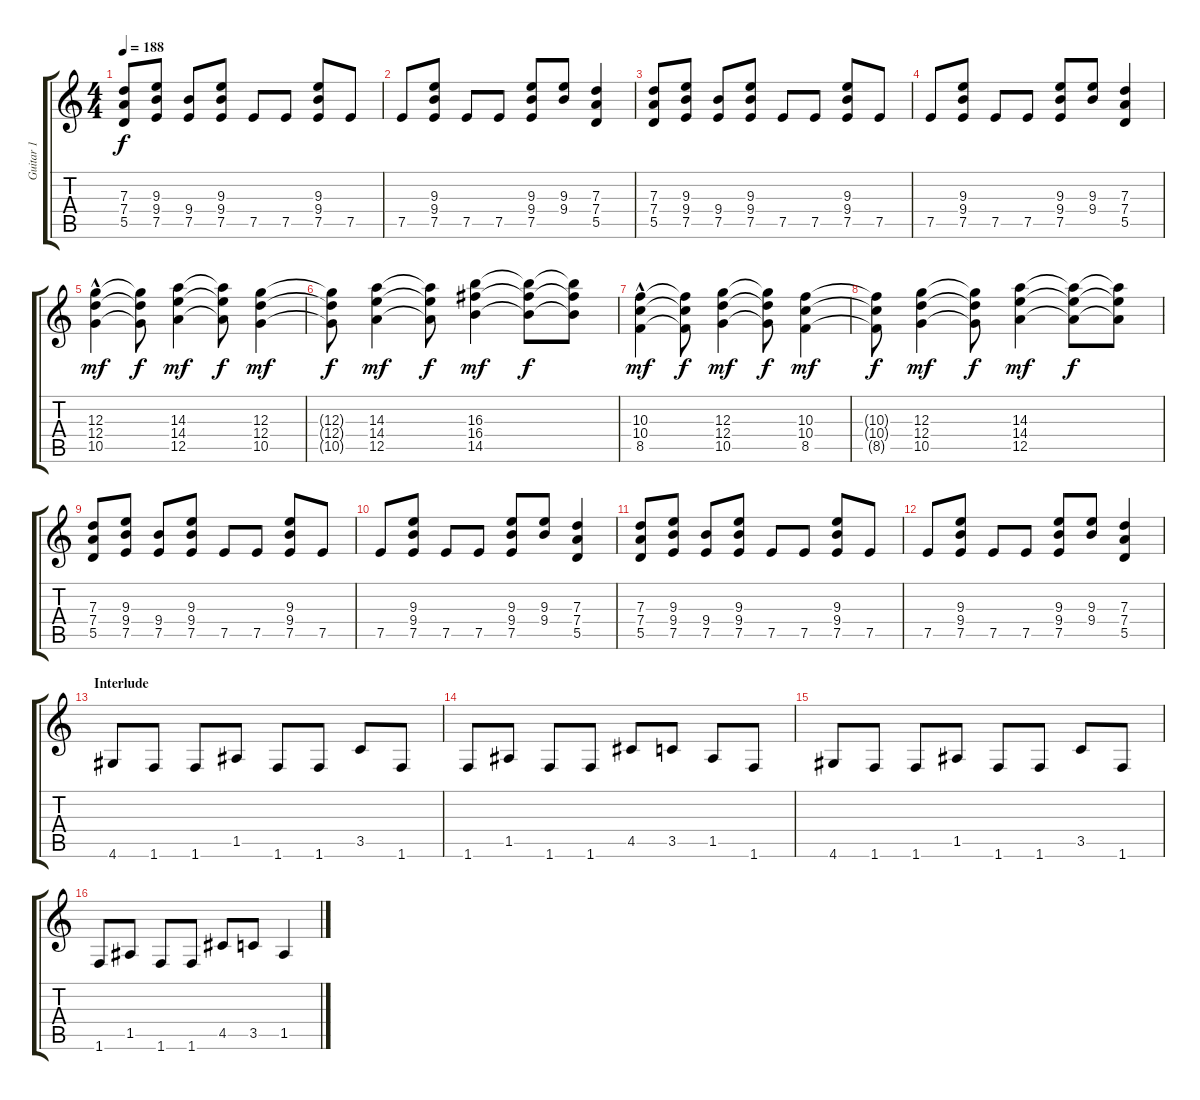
\track ("Guitar 1" "Guitar 1") {instrument distortionguitar}
\staff {score tabs}
\tuning (E4 B3 G3 D3 A2 E2) {hide}
\ts (4 4)
\tempo 188
\clef g2
\ks c
(7.3 7.4 5.5).8{dy f} (9.3 9.4 7.5).8 (9.4 7.5).8 (9.3 9.4 7.5).8 7.5.8 7.5.8 (9.3 9.4 7.5).8 7.5.8 |
7.5.8 (9.3 9.4 7.5).8 7.5.8 7.5.8 (9.3 9.4 7.5).8 (9.3 9.4).8 (7.3 7.4 5.5).4 |
(7.3 7.4 5.5).8 (9.3 9.4 7.5).8 (9.4 7.5).8 (9.3 9.4 7.5).8 7.5.8 7.5.8 (9.3 9.4 7.5).8 7.5.8 |
7.5.8 (9.3 9.4 7.5).8 7.5.8 7.5.8 (9.3 9.4 7.5).8 (9.3 9.4).8 (7.3 7.4 5.5).4 |
(12.3{hac} 12.4 10.5).4{dy mf} (12.3{t} 12.4{t} 10.5{t}).8{dy f} (14.3 14.4 12.5).4{dy mf} (14.3{t} 14.4{t} 12.5{t}).8{dy f} (12.3 12.4 10.5).4{dy mf} |
(12.3{t} 12.4{t} 10.5{t}).8{dy f} (14.3 14.4 12.5).4{dy mf} (14.3{t} 14.4{t} 12.5{t}).8{dy f} (16.3 16.4 14.5).4{dy mf} (16.3{t} 16.4{t} 14.5{t}).8{dy f} (16.3{t} 16.4{t} 14.5{t}).8 |
(10.3{hac} 10.4 8.5).4{dy mf} (10.3{t} 10.4{t} 8.5{t}).8{dy f} (12.3 12.4 10.5).4{dy mf} (12.3{t} 12.4{t} 10.5{t}).8{dy f} (10.3 10.4 8.5).4{dy mf} |
(10.3{t} 10.4{t} 8.5{t}).8{dy f} (12.3 12.4 10.5).4{dy mf} (12.3{t} 12.4{t} 10.5{t}).8{dy f} (14.3 14.4 12.5).4{dy mf} (14.3{t} 14.4{t} 12.5{t}).8{dy f} (14.3{t} 14.4{t} 12.5{t}).8 |
(7.3 7.4 5.5).8 (9.3 9.4 7.5).8 (9.4 7.5).8 (9.3 9.4 7.5).8 7.5.8 7.5.8 (9.3 9.4 7.5).8 7.5.8 |
7.5.8 (9.3 9.4 7.5).8 7.5.8 7.5.8 (9.3 9.4 7.5).8 (9.3 9.4).8 (7.3 7.4 5.5).4 |
(7.3 7.4 5.5).8 (9.3 9.4 7.5).8 (9.4 7.5).8 (9.3 9.4 7.5).8 7.5.8 7.5.8 (9.3 9.4 7.5).8 7.5.8 |
7.5.8 (9.3 9.4 7.5).8 7.5.8 7.5.8 (9.3 9.4 7.5).8 (9.3 9.4).8 (7.3 7.4 5.5).4 |
\section ("" "Interlude")
4.6.8 1.6.8 1.6.8 1.5.8 1.6.8 1.6.8 3.5.8 1.6.8 |
1.6.8 1.5.8 1.6.8 1.6.8 4.5.8 3.5.8 1.5.8 1.6.8 |
4.6.8 1.6.8 1.6.8 1.5.8 1.6.8 1.6.8 3.5.8 1.6.8 |
1.6.8 1.5.8 1.6.8 1.6.8 4.5.8 3.5.8 1.5.4
